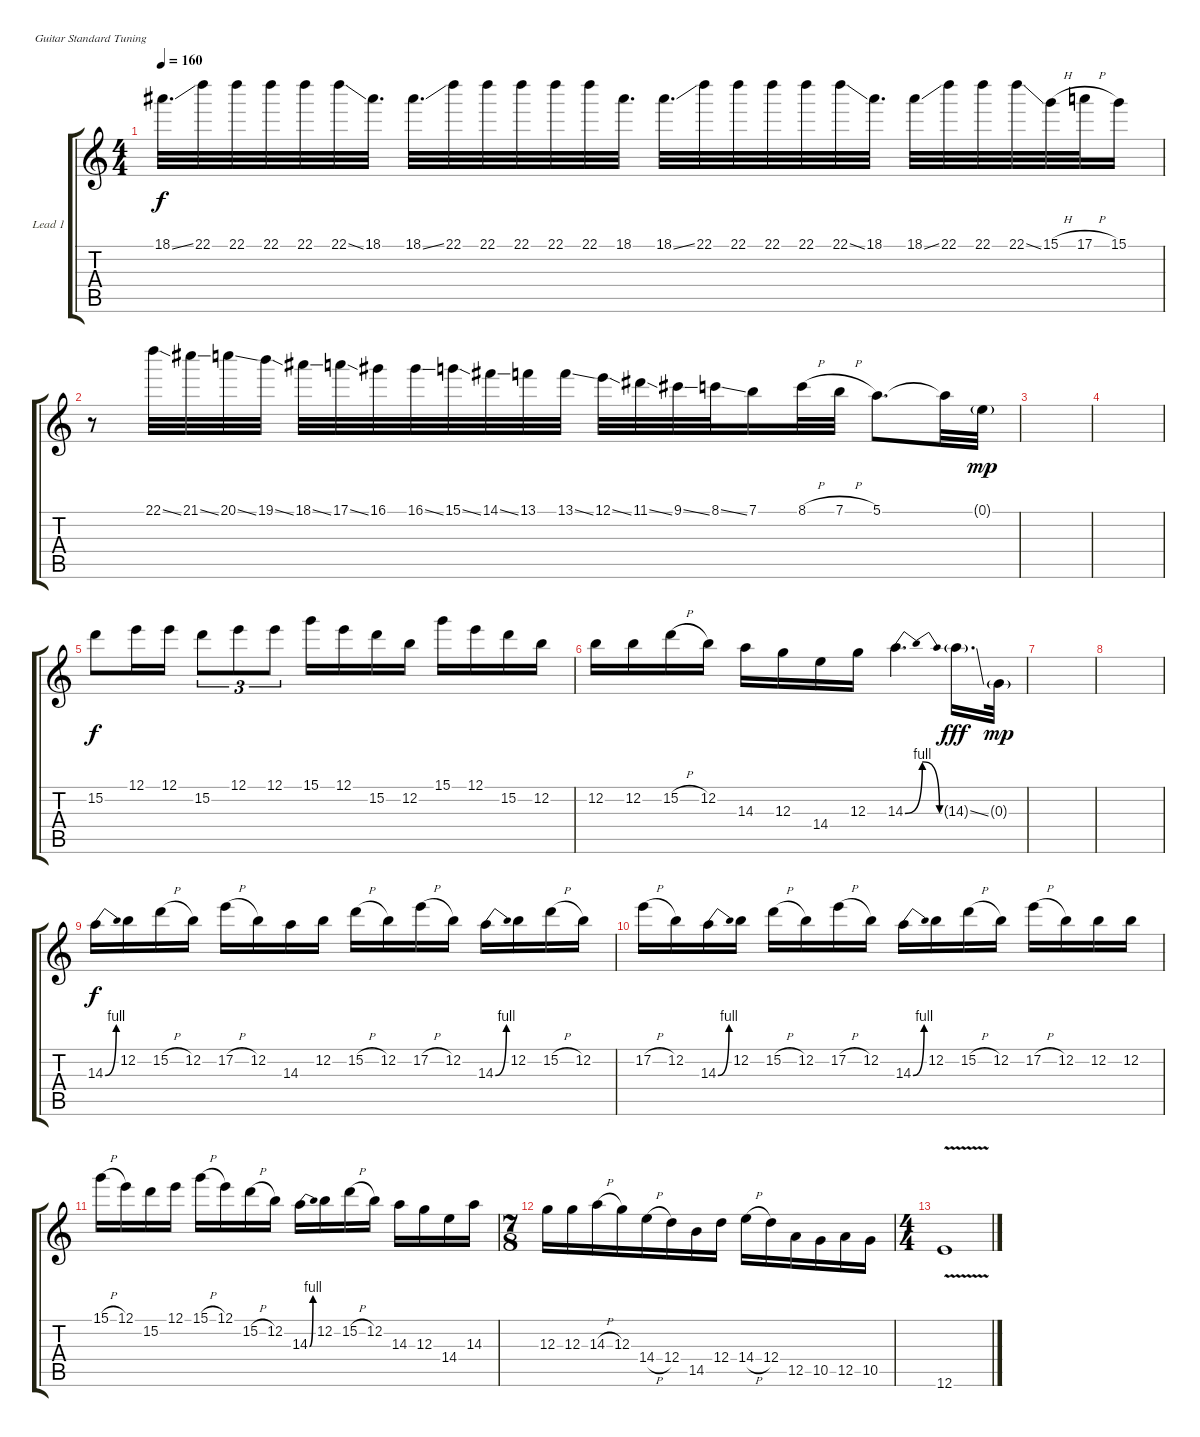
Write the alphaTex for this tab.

\bracketExtendMode groupsimilarinstruments
\firstSystemTrackNameOrientation horizontal
\otherSystemsTrackNameOrientation horizontal
\track ("Guitar Lead 1" "Lead 1") {instrument distortionguitar}
\staff {score tabs}
\tuning (E4 B3 G3 D3 A2 E2)
\ts (4 4)
\tempo 160
\clef g2
\scale
0.333333
\ks c
18.1{ss}.32{d dy f} 22.1.32 22.1.32 22.1.32 22.1.32 22.1{ss}.32 18.1.32{d} 18.1{ss}.32{d} 22.1.32 22.1.32 22.1.32 22.1.32 22.1.32 18.1.32{d} 18.1{ss}.32{d} 22.1.32 22.1.32 22.1.32 22.1.32 22.1{ss}.32 18.1.32{d} 18.1{ss}.32 22.1.32 22.1.32 22.1{ss}.32 15.1{h}.32 17.1{h}.32 15.1.16 |
\scale
0.333333 r.8 22.1{ss}.32 21.1{ss}.32 20.1{ss}.32 19.1{ss}.32 18.1{ss}.32 17.1{ss}.32 16.1.32 16.1{ss}.32 15.1{ss}.32 14.1{ss}.32 13.1.32 13.1{ss}.32 12.1{ss}.32 11.1{ss}.32 9.1{ss}.32 8.1{ss}.32 7.1.16 8.1{h}.32 7.1{h}.32 5.1.8{d} 5.1{t}.32 0.1{g}.32{dy mp} |
\scale
0.333333 |
\scale
0.333333 |
\scale
0.333333 15.2.8{dy f} 12.1.16 12.1.16 15.2.8{tu (3 2)} 12.1.8{tu (3 2)} 12.1.8{tu (3 2)} 15.1.16 12.1.16 15.2.16 12.2.16 15.1.16 12.1.16 15.2.16 12.2.16 |
\scale
0.333333 12.2.16 12.2.16 15.2{h}.16 12.2.16 14.3.16 12.3.16 14.4.16 12.3.16 14.3{be (bendrelease 0 0 30 4 30 4 60 0)}.4{d} 14.3{ss g}.16{d dy fff} 0.3{g}.32{dy mp} |
\scale
0.333333 |
\scale
0.333333 |
\scale
0.333333 14.3{be (bend 0 0 60 4)}.16{dy f} 12.2.16 15.2{h}.16 12.2.16 17.2{h}.16 12.2.16 14.3.16 12.2.16 15.2{h}.16 12.2.16 17.2{h}.16 12.2.16 14.3{be (bend 0 0 60 4)}.16 12.2.16 15.2{h}.16 12.2.16 |
\scale
0.333333 17.2{h}.16 12.2.16 14.3{be (bend 0 0 60 4)}.16 12.2.16 15.2{h}.16 12.2.16 17.2{h}.16 12.2.16 14.3{be (bend 0 0 60 4)}.16 12.2.16 15.2{h}.16 12.2.16 17.2{h}.16 12.2.16 12.2.16 12.2.16 |
\scale
0.333333 15.1{h}.16 12.1.16 15.2.16 12.1.16 15.1{h}.16 12.1.16 15.2{h}.16 12.2.16 14.3{be (bend 0 0 60 4)}.16 12.2.16 15.2{h}.16 12.2.16 14.3.16 12.3.16 14.4.16 14.3.16 |
\ts (7 8)
\scale
0.333333 12.3.16 12.3.16 14.3{h}.16 12.3.16 14.4{h}.16 12.4.16 14.5.16 12.4.16 14.4{h}.16 12.4.16 12.5.16 10.5.16 12.5.16 10.5.16 |
\ts (4 4)
\scale
0.333333 12.6{v}.1 |
\scale
0.333333 |
\scale
0.333333 |
\scale
0.333333
